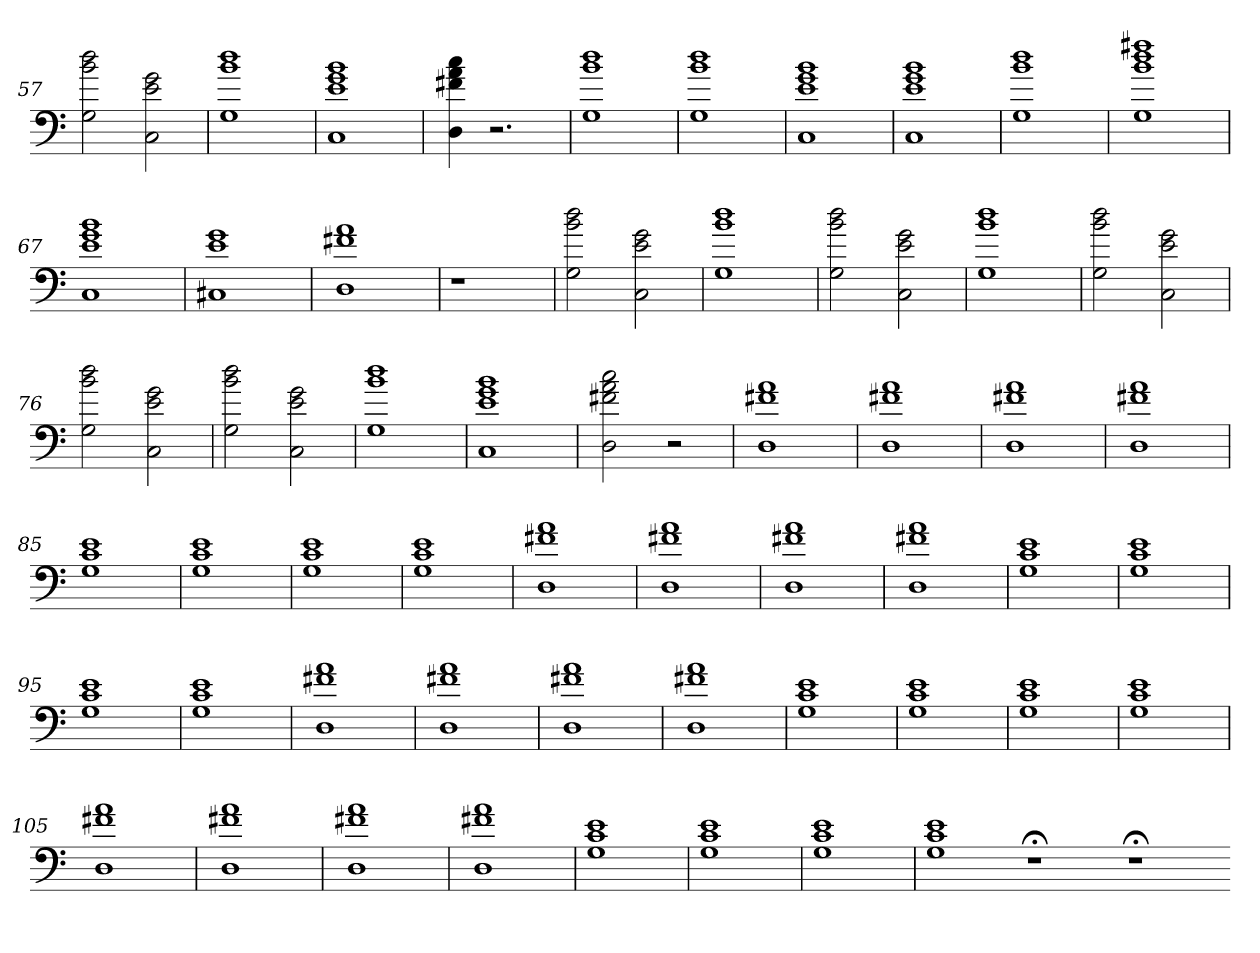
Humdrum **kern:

**kern
*part1
*staff1
=57
2G 2b 2dd
2C 2e 2g
=58
1G 1b 1dd
=59
1C 1e 1g 1b
=60
4D 4f#X 4a 4cc
2.r
=61
1G 1b 1dd
=62
1G 1b 1dd
=63
1C 1e 1g 1b
=64
1C 1e 1g 1b
=65
1G 1b 1dd
=66
1G 1b 1dd 1ff#X
=67
1C 1e 1g 1b
=68
1C#X 1e 1g
=69
1D 1f#X 1a
=70
1r
=71
2G 2b 2dd
2C 2e 2g
=72
1G 1b 1dd
=73
2G 2b 2dd
2C 2e 2g
=74
1G 1b 1dd
=75
2G 2b 2dd
2C 2e 2g
=76
2G 2b 2dd
2C 2e 2g
=77
2G 2b 2dd
2C 2e 2g
=78
1G 1b 1dd
=79
1C 1e 1g 1b
=80
2D 2f#X 2a 2cc
2r
=81
1D 1f#X 1a
=82
1D 1f#X 1a
=83
1D 1f#X 1a
=84
1D 1f#X 1a
=85
1G 1c 1e
=86
1G 1c 1e
=87
1G 1c 1e
=88
1G 1c 1e
=89
1D 1f#X 1a
=90
1D 1f#X 1a
=91
1D 1f#X 1a
=92
1D 1f#X 1a
=93
1G 1c 1e
=94
1G 1c 1e
=95
1G 1c 1e
=96
1G 1c 1e
=97
1D 1f#X 1a
=98
1D 1f#X 1a
=99
1D 1f#X 1a
=100
1D 1f#X 1a
=101
1G 1c 1e
=102
1G 1c 1e
=103
1G 1c 1e
=104
1G 1c 1e
=105
1D 1f#X 1a
=106
1D 1f#X 1a
=107
1D 1f#X 1a
=108
1D 1f#X 1a
=109
1G 1c 1e
=110
1G 1c 1e
=111
1G 1c 1e
=112
1G 1c 1e
1r;<
1r;<
=-
*-
